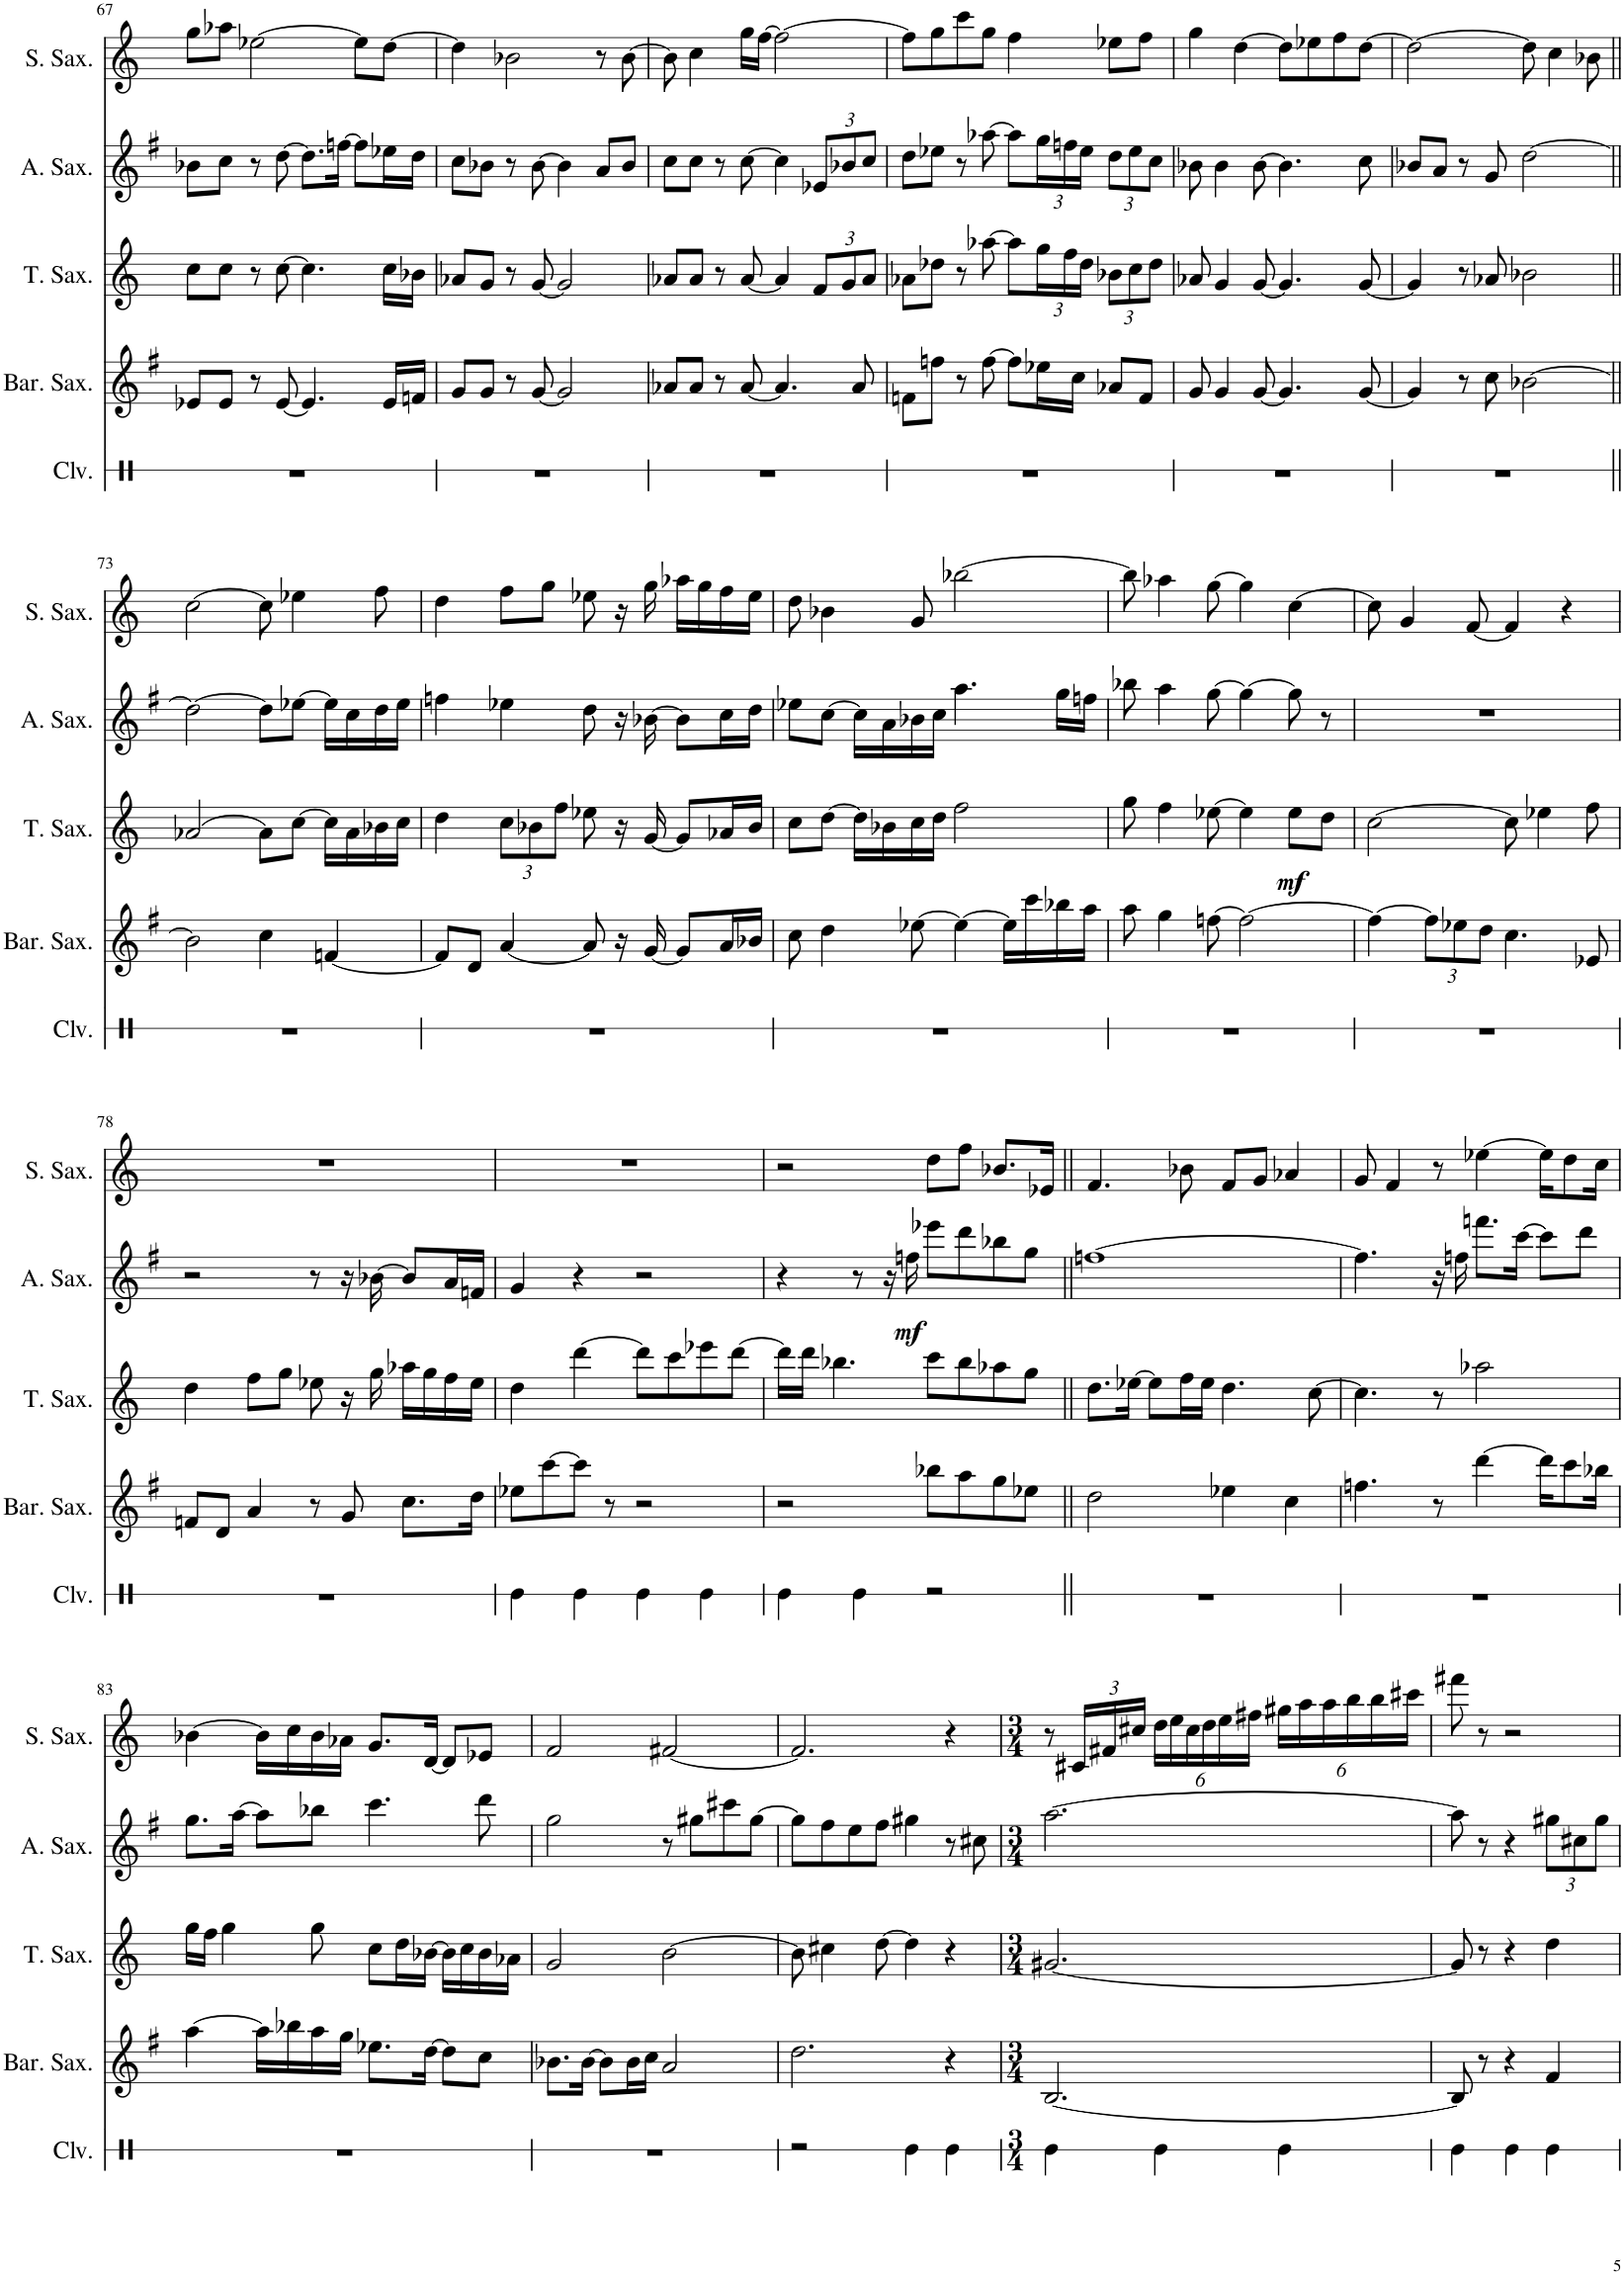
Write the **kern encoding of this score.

**kern	**kern	**kern	**dynam	**kern	**dynam	**kern
*part5	*part4	*part3	*part3	*part2	*part2	*part1
*staff5	*staff4	*staff3	*staff3	*staff2	*staff2	*staff1
*I"クラベス	*I"バリトンサックス	*I"テナーサックス	*	*I"アルトサックス	*	*I"ソプラノサックス
!!LO:PB:g=z
*clefX	*clefG2	*clefG2	*	*clefG2	*	*clefG2
*	*Trd12c21	*Trd8c14	*	*Trd5c9	*	*Trd1c2
*k[]	*k[f#]	*k[]	*	*k[f#]	*	*k[]
*M4/4	*M4/4	*M4/4	*	*M4/4	*	*M4/4
=67	=67	=67	=67	=67	=67	=67
1r	8e-X/L	8cc\L	.	8b-X\L	.	8gg\L
.	8e-/J	8cc\J	.	8cc\J	.	8aa-X\J
.	8r	8r	.	8r	.	[2ee-X\
.	[8e-/	[8cc\	.	[8dd\	.	.
.	4.e-/]	4.cc\]	.	8.dd\L]	.	.
.	.	.	.	[16ffn\Jk	.	.
.	.	.	.	8ff\L]	.	8ee-\L]
.	16e-/LL	16cc\LL	.	16ee-X\L	.	[8dd\J
.	16fn/JJ	16b-X\JJ	.	16dd\JJ	.	.
=68	=68	=68	=68	=68	=68	=68
1r	8g/L	8a-X/L	.	8cc\L	.	4dd\]
.	8g/J	8g/J	.	8b-X\J	.	.
.	8r	8r	.	8r	.	2b-X\
.	[8g/	[8g/	.	[8b-\	.	.
.	2g/]	2g/]	.	4b-\]	.	.
.	.	.	.	8a/L	.	8r
.	.	.	.	8b-/J	.	[8b-\
=69	=69	=69	=69	=69	=69	=69
1r	8a-X/L	8a-X/L	.	8cc\L	.	8b-\]
.	8a-/J	8a-/J	.	8cc\J	.	4cc\
.	8r	8r	.	8r	.	.
.	[8a-/	[8a-/	.	[8cc\	.	16gg\LL
.	.	.	.	.	.	[16ff\JJ
.	4.a-/]	4a-/]	.	4cc\]	.	2ff\_
*	*	*Xbrackettup	*	*Xbrackettup	*	*
.	.	12f/L	.	12e-X/L	.	.
.	.	12g/	.	12b-X/	.	.
.	8a-/	.	.	.	.	.
.	.	12a-/J	.	12cc/J	.	.
=70	=70	=70	=70	=70	=70	=70
1r	8fn\L	8a-X\L	.	8dd\L	.	8ff\L]
.	8ffn\J	8dd-X\J	.	8ee-X\J	.	8gg\
.	8r	8r	.	8r	.	8ccc\
.	[8ff\	[8aa-X\	.	[8aa-X\	.	8gg\J
.	8ff\L]	8aa-\L]	.	8aa-\L]	.	4ff\
.	16ee-X\L	24gg\L	.	24gg\L	.	.
.	.	24ff\	.	24ffn\	.	.
.	16cc\JJ	.	.	.	.	.
.	.	24dd-\JJ	.	24ee-\JJ	.	.
.	8a-X/L	12b-X\L	.	12dd\L	.	8ee-X\L
.	.	12cc\	.	12ee-\	.	.
.	8f/J	.	.	.	.	8ff\J
.	.	12dd-\J	.	12cc\J	.	.
=71	=71	=71	=71	=71	=71	=71
1r	8g/	8a-X/	.	8b-X\	.	4gg\
.	4g/	4g/	.	4b-\	.	.
.	.	.	.	.	.	[4dd\
.	[8g/	[8g/	.	[8b-\	.	.
.	4.g/]	4.g/]	.	4.b-\]	.	8dd\L]
.	.	.	.	.	.	8ee-X\
.	.	.	.	.	.	8ff\
.	[8g/	[8g/	.	8cc\	.	[8dd\J
=72	=72	=72	=72	=72	=72	=72
1r	4g/]	4g/]	.	8b-X/L	.	2dd\_
.	.	.	.	8a/J	.	.
.	8r	8r	.	8r	.	.
.	8cc\	8a-X/	.	8g/	.	.
.	[2b-X\	2b-X\	.	[2dd\	.	8dd\]
.	.	.	.	.	.	4cc\
.	.	.	.	.	.	8b-X\
!!LO:LB:g=z
=73||	=73||	=73||	=73||	=73||	=73||	=73||
1r	2b-\]	[2a-X/	.	2dd\_	.	[2cc\
.	4cc\	8a-\L]	.	8dd\L]	.	8cc\]
.	.	[8cc\J	.	[8ee-X\J	.	4ee-X\
.	[4fn/	16cc\LL]	.	16ee-\LL]	.	.
.	.	16a-\	.	16cc\	.	.
.	.	16b-X\	.	16dd\	.	8ff\
.	.	16cc\JJ	.	16ee-\JJ	.	.
=74	=74	=74	=74	=74	=74	=74
1r	8f/L]	4dd\	.	4ffn\	.	4dd\
.	8d/J	.	.	.	.	.
.	[4a/	12cc\L	.	4ee-X\	.	8ff\L
.	.	12b-X\	.	.	.	.
.	.	.	.	.	.	8gg\J
.	.	12ff\J	.	.	.	.
.	8a/]	8ee-X\	.	8dd\	.	8ee-X\
.	16r	16r	.	16r	.	16r
.	[16g/	[16g/	.	[16b-X\	.	16gg\
.	8g/L]	8g/L]	.	8b-\L]	.	16aa-X\LL
.	.	.	.	.	.	16gg\
.	16a/L	16a-X/L	.	16cc\L	.	16ff\
.	16b-X/JJ	16b-/JJ	.	16dd\JJ	.	16ee-\JJ
=75	=75	=75	=75	=75	=75	=75
1r	8cc\	8cc\L	.	8ee-X\L	.	8dd\
.	4dd\	[8dd\J	.	[8cc\J	.	4b-X\
.	.	16dd\LL]	.	16cc\LL]	.	.
.	.	16b-X\	.	16a\	.	.
.	[8ee-X\	16cc\	.	16b-X\	.	8g/
.	.	16dd\JJ	.	16cc\JJ	.	.
.	4ee-\_	2ff\	.	4.aa\	.	[2bb-X\
.	16ee-\LL]	.	.	.	.	.
.	16ccc\	.	.	.	.	.
.	16bb-X\	.	.	16gg\LL	.	.
.	16aa\JJ	.	.	16ffn\JJ	.	.
=76	=76	=76	=76	=76	=76	=76
1r	8aa\	8gg\	.	8bb-X\	.	8bb-\]
.	4gg\	4ff\	.	4aa\	.	4aa-X\
.	[8ffn\	[8ee-X\	.	[8gg\	.	[8gg\
.	2ff\_	4ee-\]	.	4gg\_	.	4gg\]
!	!	!	!LO:DY:b	!	!	!
.	.	8ee-\L	mf	8gg\]	.	[4cc\
.	.	8dd\J	.	8r	.	.
=77	=77	=77	=77	=77	=77	=77
1r	4ff\_	[2cc\	.	1r	.	8cc\]
.	.	.	.	.	.	4g/
*	*Xbrackettup	*	*	*	*	*
.	12ff\L]	.	.	.	.	.
.	12ee-X\	.	.	.	.	.
.	.	.	.	.	.	[8f/
.	12dd\J	.	.	.	.	.
.	4.cc\	8cc\]	.	.	.	4f/]
.	.	4ee-X\	.	.	.	.
.	.	.	.	.	.	4r
.	8e-X/	8ff\	.	.	.	.
!!LO:LB:g=z
=78	=78	=78	=78	=78	=78	=78
1r	8fn/L	4dd\	.	2r	.	1r
.	8d/J	.	.	.	.	.
.	4a/	8ff\L	.	.	.	.
.	.	8gg\J	.	.	.	.
.	8r	8ee-X\	.	8r	.	.
.	8g/	16r	.	16r	.	.
.	.	16gg\	.	[16b-X\	.	.
.	8.cc\L	16aa-X\LL	.	8b-/L]	.	.
.	.	16gg\	.	.	.	.
.	.	16ff\	.	16a/L	.	.
.	16dd\Jk	16ee-\JJ	.	16fn/JJ	.	.
=79	=79	=79	=79	=79	=79	=79
4Re\	8ee-X\L	4dd\	.	4g/	.	1r
.	[8ccc\	.	.	.	.	.
4Re\	8ccc\J]	[4ddd\	.	4r	.	.
.	8r	.	.	.	.	.
4Re\	2r	8ddd\L]	.	2r	.	.
.	.	8ccc\	.	.	.	.
4Re\	.	8eee-X\	.	.	.	.
.	.	[8ddd\J	.	.	.	.
=80	=80	=80	=80	=80	=80	=80
4Re\	2r	16ddd\LL]	.	4r	.	2r
.	.	16ddd\JJ	.	.	.	.
.	.	4.bb-X\	.	.	.	.
4Re\	.	.	.	8r	.	.
.	.	.	.	16r	.	.
!	!	!	!	!	!LO:DY:b	!
.	.	.	.	16ffn\	mf	.
2r	8bb-X\L	8ccc\L	.	8eee-X\L	.	8dd\L
.	8aa\	8bb-\	.	8ddd\	.	8ff\J
.	8gg\	8aa-X\	.	8bb-X\	.	8.b-X/L
.	8ee-X\J	8gg\J	.	8gg\J	.	.
.	.	.	.	.	.	16e-X/Jk
=81||	=81||	=81||	=81||	=81||	=81||	=81||
1r	2dd\	8.dd\L	.	[1ffn	.	4.f/
.	.	[16ee-X\Jk	.	.	.	.
.	.	8ee-\L]	.	.	.	.
.	.	16ff\L	.	.	.	8b-X\
.	.	16ee-\JJ	.	.	.	.
.	4ee-X\	4.dd\	.	.	.	8f/L
.	.	.	.	.	.	8g/J
.	4cc\	.	.	.	.	4a-X/
.	.	[8cc\	.	.	.	.
=82	=82	=82	=82	=82	=82	=82
1r	4.ffn\	4.cc\]	.	4.ff\]	.	8g/
.	.	.	.	.	.	4f/
.	8r	8r	.	16r	.	8r
.	.	.	.	16ffn\	.	.
.	[4ddd\	2aa-X\	.	8.fffn\L	.	[4ee-X\
.	.	.	.	[16ccc\Jk	.	.
.	16ddd\KL]	.	.	8ccc\L]	.	16ee-\KL]
.	8ccc\	.	.	.	.	8dd\
.	.	.	.	8ddd\J	.	.
.	16bb-X\Jk	.	.	.	.	16cc\Jk
!!LO:LB:g=z
=83	=83	=83	=83	=83	=83	=83
1r	[4aa\	16gg\LL	.	8.gg\L	.	[4b-X\
.	.	16ff\JJ	.	.	.	.
.	.	4gg\	.	.	.	.
.	.	.	.	[16aa\Jk	.	.
.	16aa\LL]	.	.	8aa\L]	.	16b-\LL]
.	16bb-X\	.	.	.	.	16cc\
.	16aa\	8gg\	.	8bb-X\J	.	16b-\
.	16gg\JJ	.	.	.	.	16a-X\JJ
.	8.ee-X\L	8cc\L	.	4.ccc\	.	8.g/L
.	.	16dd\L	.	.	.	.
.	[16dd\Jk	[16b-X\JJ	.	.	.	[16d/Jk
.	8dd\L]	16b-\LL]	.	.	.	8d/L]
.	.	16cc\	.	.	.	.
.	8cc\J	16b-\	.	8ddd\	.	8e-X/J
.	.	16a-X\JJ	.	.	.	.
=84	=84	=84	=84	=84	=84	=84
1r	8.b-X\L	2g/	.	2gg\	.	2f/
.	[16b-\Jk	.	.	.	.	.
.	8b-\L]	.	.	.	.	.
.	16b-\L	.	.	.	.	.
.	16cc\JJ	.	.	.	.	.
.	2a/	[2b\	.	8r	.	[2f#X/
.	.	.	.	8gg#X\L	.	.
.	.	.	.	8ccc#X\	.	.
.	.	.	.	[8gg#\J	.	.
=85	=85	=85	=85	=85	=85	=85
2r	2.dd\	8b\]	.	8gg#\L]	.	2.f#/]
.	.	4cc#X\	.	8ff#\	.	.
.	.	.	.	8ee\	.	.
.	.	[8dd\	.	8ff#\J	.	.
4Re\	.	4dd\]	.	4gg#X\	.	.
4Re\	4r	4r	.	8r	.	4r
.	.	.	.	8cc#X\	.	.
=86	=86	=86	=86	=86	=86	=86
*M3/4	*M3/4	*M3/4	*	*M3/4	*	*M3/4
4Re\	[2.B/	[2.g#X/	.	[2.aa\	.	8r
*	*	*	*	*	*	*Xbrackettup
.	.	.	.	.	.	24c#X/LL
.	.	.	.	.	.	24f#X/
.	.	.	.	.	.	24cc#X/JJ
4Re\	.	.	.	.	.	24dd\LL
.	.	.	.	.	.	24ee\
.	.	.	.	.	.	24cc#\
.	.	.	.	.	.	24dd\
.	.	.	.	.	.	24ee\
.	.	.	.	.	.	24ff#X\JJ
4Re\	.	.	.	.	.	24gg#X\LL
.	.	.	.	.	.	24aa\
.	.	.	.	.	.	24aa\
.	.	.	.	.	.	24bb\
.	.	.	.	.	.	24bb\
.	.	.	.	.	.	24ccc#X\JJ
=87	=87	=87	=87	=87	=87	=87
4Re\	8B/]	8g#/]	.	8aa\]	.	8fff#X\
.	8r	8r	.	8r	.	8r
4Re\	4r	4r	.	4r	.	2r
4Re\	4f#/	4dd\	.	12gg#X\L	.	.
.	.	.	.	12cc#X\	.	.
.	.	.	.	12gg#\J	.	.
=	=	=	=	=	=	=
*-	*-	*-	*-	*-	*-	*-
